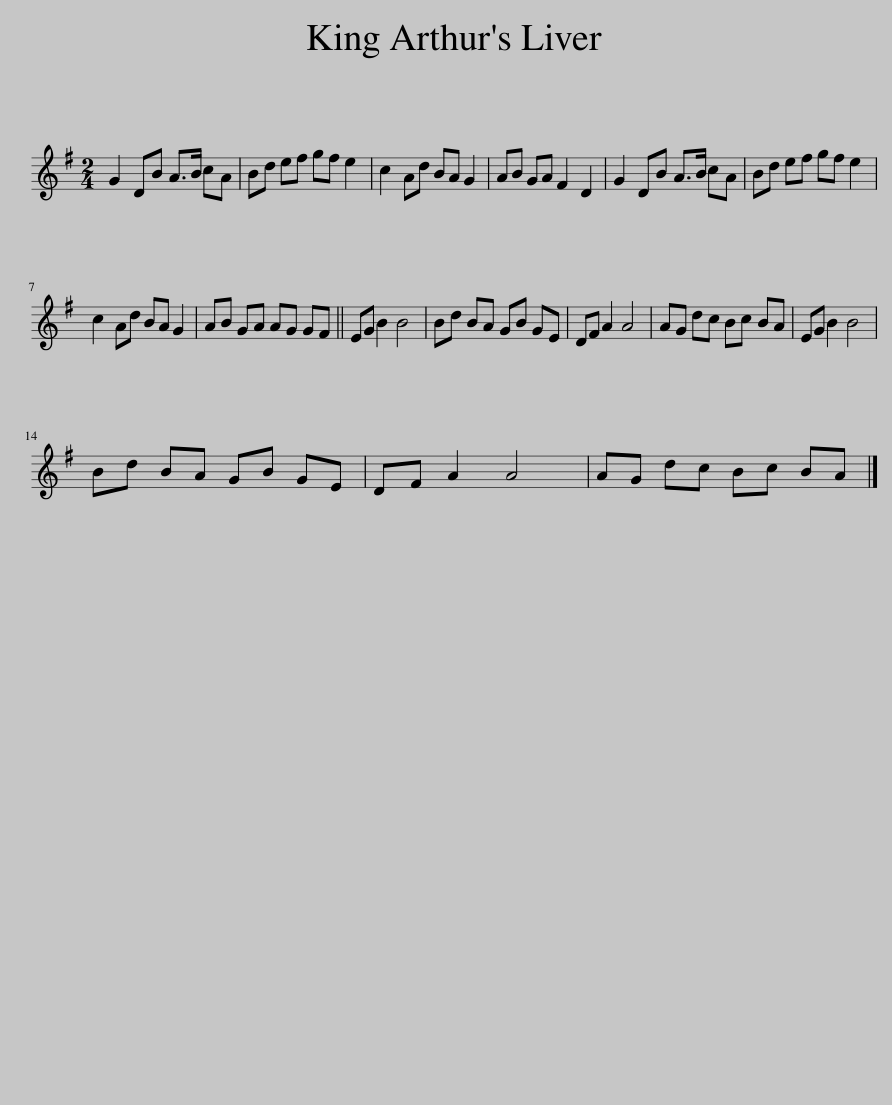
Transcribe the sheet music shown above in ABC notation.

X:1
L:1/8
M:2/4
I:linebreak $
K:G
V:1 treble
V:1
 G2 DB A>B cA | Bd ef gf e2 | c2 Ad BA G2 | AB GA F2 D2 | G2 DB A>B cA | %5
 Bd ef gf e2 |$ c2 Ad BA G2 | AB GA AG GF || EG B2 B4 | Bd BA GB GE | %10
 DF A2 A4 | AG dc Bc BA | EG B2 B4 |$ Bd BA GB GE | DF A2 A4 | %15
 AG dc Bc BA |] %16
